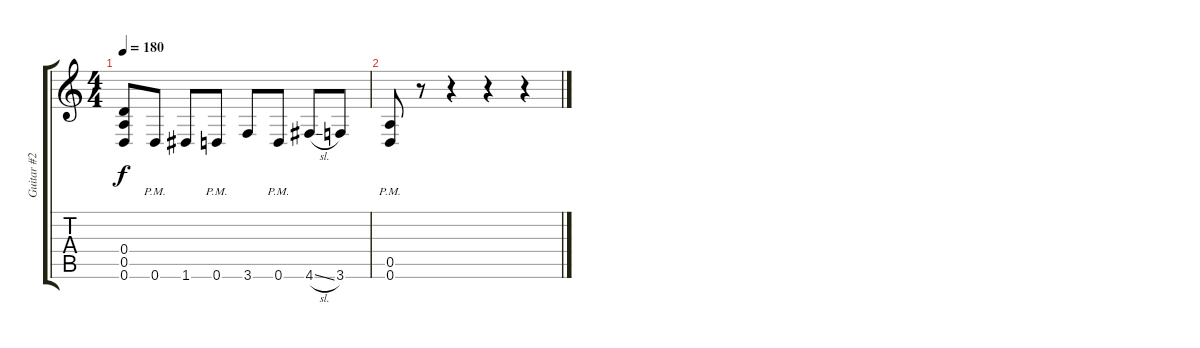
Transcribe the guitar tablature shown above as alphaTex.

\track ("Guitar #2" "Guitar #2") {instrument distortionguitar}
\staff {score tabs}
\tuning (E4 B3 G3 D3 A2 D2) {hide}
\ts (4 4)
\tempo 180
\clef g2
\ks c
(0.4{t} 0.5{t} 0.6{t}).8{dy f} 0.6{pm}.8 1.6.8 0.6{pm}.8 3.6.8 0.6{pm}.8 4.6{sl}.8 3.6.8 |
(0.5{pm} 0.6{pm}).8 r.8 r.4 r.4 r.4
